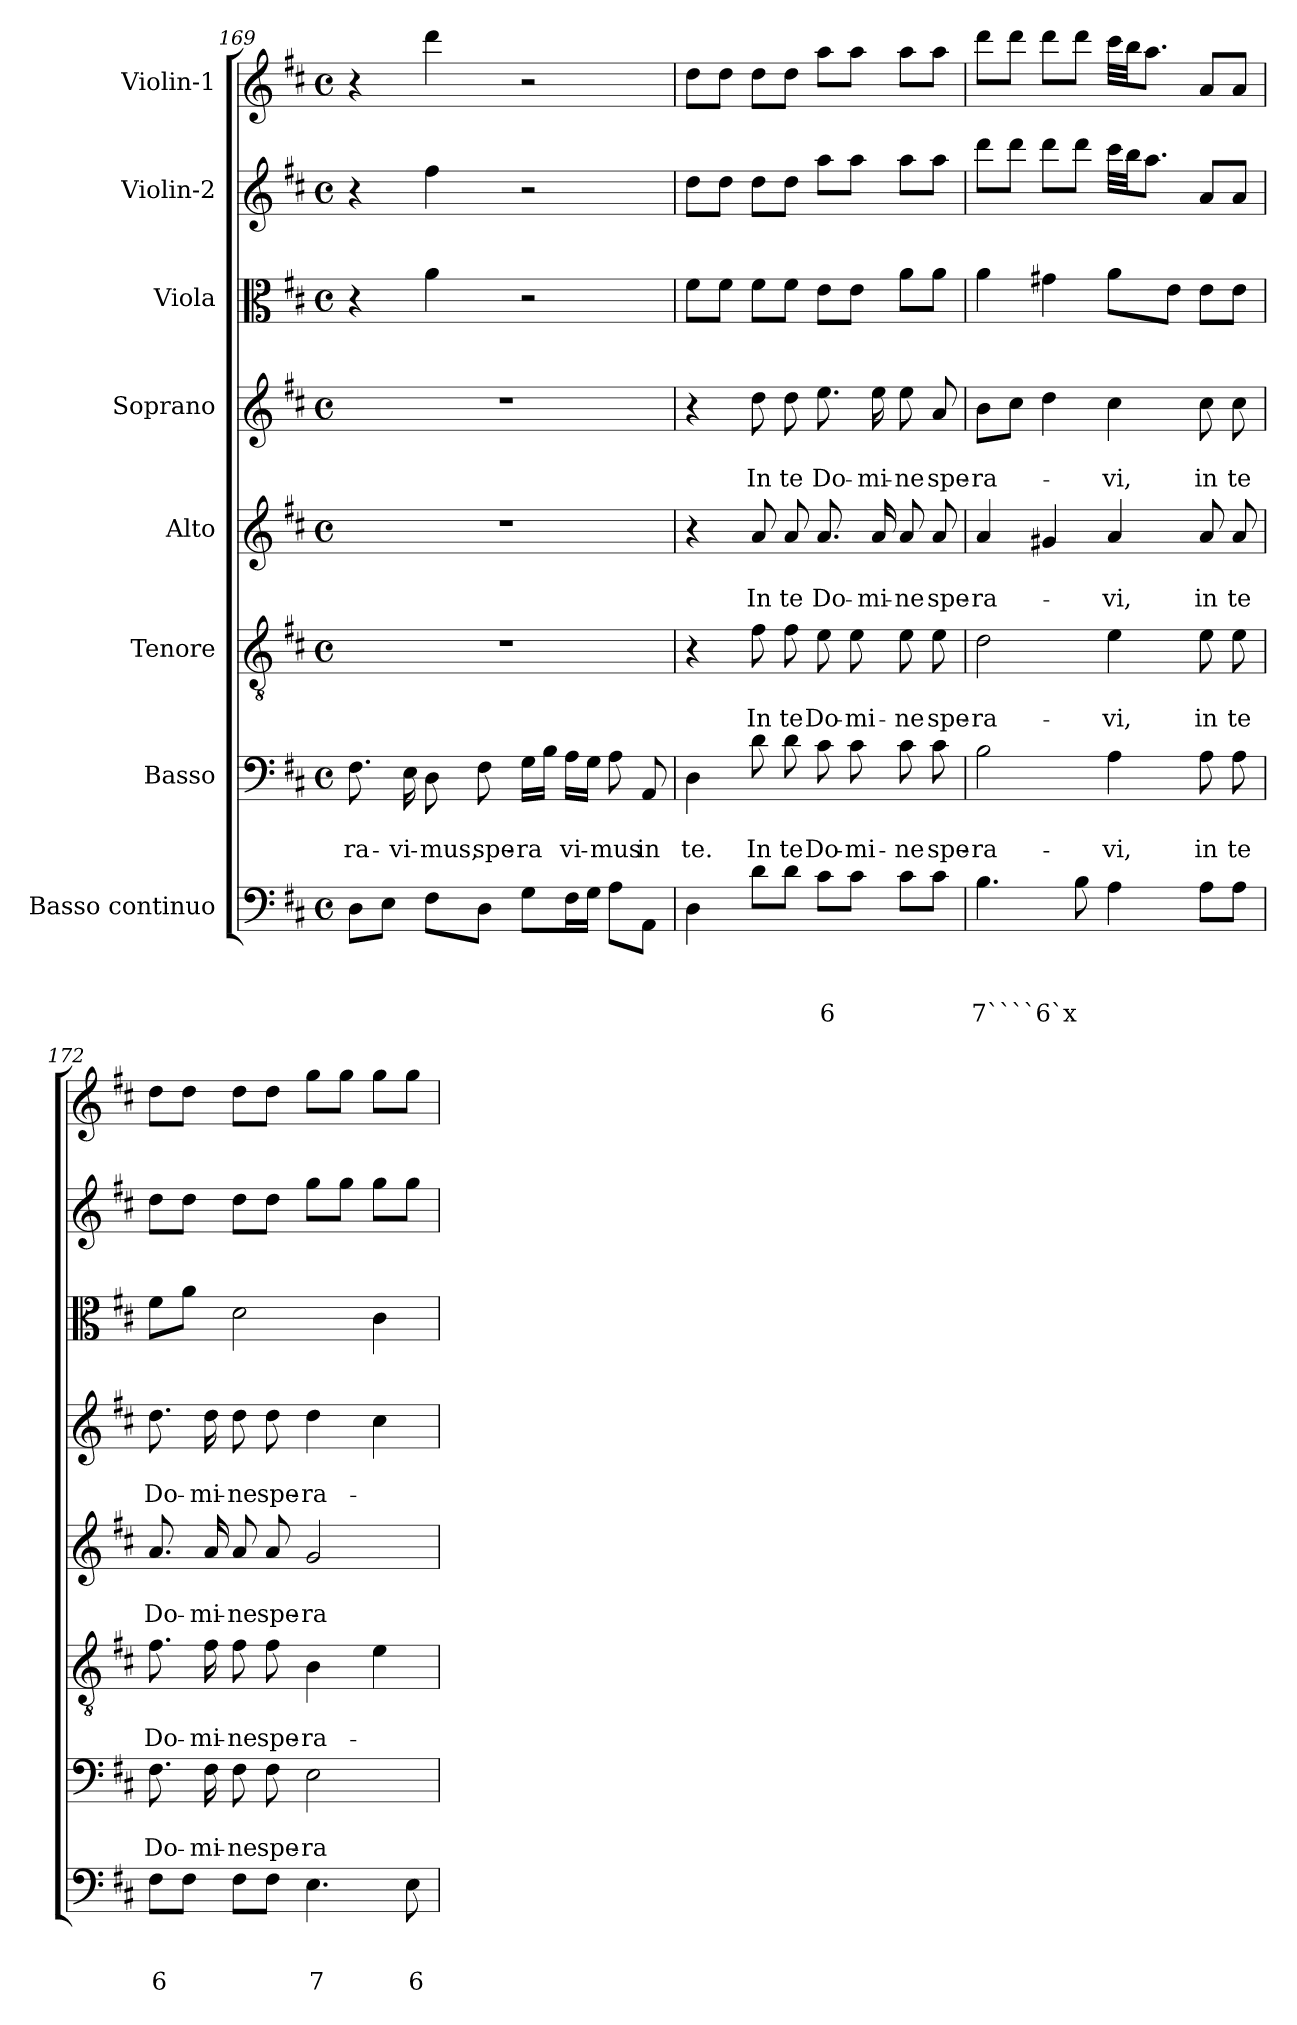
**kern	**text	**text	**text	**kern	**text	**text	**kern	**text	**text	**kern	**text	**text	**kern	**text	**text	**kern	**kern	**kern
*part8	*part8	*part8	*part8	*part7	*part7	*part7	*part6	*part6	*part6	*part5	*part5	*part5	*part4	*part4	*part4	*part3	*part2	*part1
*staff8	*staff8	*staff8	*staff8	*staff7	*staff7	*staff7	*staff6	*staff6	*staff6	*staff5	*staff5	*staff5	*staff4	*staff4	*staff4	*staff3	*staff2	*staff1
*I"Basso continuo	*	*	*	*I"Basso	*	*	*I"Tenore	*	*	*I"Alto	*	*	*I"Soprano	*	*	*I"Viola	*I"Violin-2	*I"Violin-1
*clefF4	*	*	*	*clefF4	*	*	*clefGv2	*	*	*clefG2	*	*	*clefG2	*	*	*clefC3	*clefG2	*clefG2
*k[f#c#]	*	*	*	*k[f#c#]	*	*	*k[f#c#]	*	*	*k[f#c#]	*	*	*k[f#c#]	*	*	*k[f#c#]	*k[f#c#]	*k[f#c#]
*D:	*	*	*	*D:	*	*	*D:	*	*	*D:	*	*	*D:	*	*	*D:	*D:	*D:
*M4/4	*	*	*	*M4/4	*	*	*M4/4	*	*	*M4/4	*	*	*M4/4	*	*	*M4/4	*M4/4	*M4/4
*met(c)	*	*	*	*met(c)	*	*	*met(c)	*	*	*met(c)	*	*	*met(c)	*	*	*met(c)	*met(c)	*met(c)
=169	=169	=169	=169	=169	=169	=169	=169	=169	=169	=169	=169	=169	=169	=169	=169	=169	=169	=169
!	!	!	!	!	!	!LO:LY:b	!	!	!	!	!	!	!	!	!	!	!	!
8D\L	.	.	.	8.F#\	.	-ra-	1r	.	.	1r	.	.	1r	.	.	4r	4r	4r
8E\J	.	.	.	.	.	.	.	.	.	.	.	.	.	.	.	.	.	.
!	!	!	!	!	!	!LO:LY:b	!	!	!	!	!	!	!	!	!	!	!	!
.	.	.	.	16E\	.	-vi-	.	.	.	.	.	.	.	.	.	.	.	.
!	!	!	!	!	!	!LO:LY:b	!	!	!	!	!	!	!	!	!	!	!	!
8F#\L	.	.	.	8D\	.	-mus,	.	.	.	.	.	.	.	.	.	4a\	4ff#\	4ddd\
!	!	!	!	!	!	!LO:LY:b	!	!	!	!	!	!	!	!	!	!	!	!
8D\J	.	.	.	8F#\	.	spe-	.	.	.	.	.	.	.	.	.	.	.	.
!	!	!	!	!	!	!LO:LY:b	!	!	!	!	!	!	!	!	!	!	!	!
8G\L	.	.	.	16G\LL	.	-ra	.	.	.	.	.	.	.	.	.	2r	2r	2r
.	.	.	.	16B\JJ	.	.	.	.	.	.	.	.	.	.	.	.	.	.
!	!	!	!	!	!	!LO:LY:b	!	!	!	!	!	!	!	!	!	!	!	!
16F#\L	.	.	.	16A\LL	.	vi-	.	.	.	.	.	.	.	.	.	.	.	.
16G\JJ	.	.	.	16G\JJ	.	.	.	.	.	.	.	.	.	.	.	.	.	.
!	!	!	!	!	!	!LO:LY:b	!	!	!	!	!	!	!	!	!	!	!	!
8A\L	.	.	.	8A\	.	-mus	.	.	.	.	.	.	.	.	.	.	.	.
!	!	!	!	!	!	!LO:LY:b	!	!	!	!	!	!	!	!	!	!	!	!
8AA\J	.	.	.	8AA/	.	in	.	.	.	.	.	.	.	.	.	.	.	.
=170	=170	=170	=170	=170	=170	=170	=170	=170	=170	=170	=170	=170	=170	=170	=170	=170	=170	=170
!	!	!	!	!	!	!LO:LY:b	!	!	!	!	!	!	!	!	!	!	!	!
4D\	.	.	.	4D\	.	te.	4r	.	.	4r	.	.	4r	.	.	8f#\L	8dd\L	8dd\L
.	.	.	.	.	.	.	.	.	.	.	.	.	.	.	.	8f#\J	8dd\J	8dd\J
!	!	!	!	!	!	!LO:LY:b	!	!	!LO:LY:b	!	!	!LO:LY:b	!	!	!LO:LY:b	!	!	!
8d\L	.	.	.	8d\	.	In	8f#\	.	-In	8a/	.	In	8dd\	.	In	8f#\L	8dd\L	8dd\L
!	!	!	!	!	!	!LO:LY:b	!	!	!LO:LY:b	!	!	!LO:LY:b	!	!	!LO:LY:b	!	!	!
8d\J	.	.	.	8d\	.	te	8f#\	.	te	8a/	.	te	8dd\	.	te	8f#\J	8dd\J	8dd\J
!	!	!	!LO:LY:b	!	!	!LO:LY:b	!	!	!LO:LY:b	!	!	!LO:LY:b	!	!	!LO:LY:b	!	!	!
8c#\L	.	.	6	8c#\	.	Do-	8e\	.	Do-	8.a/	.	Do-	8.ee\	.	Do-	8e\L	8aa\L	8aa\L
!	!	!	!	!	!	!LO:LY:b	!	!	!LO:LY:b	!	!	!	!	!	!	!	!	!
8c#\J	.	.	.	8c#\	.	-mi-	8e\	.	-mi-	.	.	.	.	.	.	8e\J	8aa\J	8aa\J
!	!	!	!	!	!	!	!	!	!	!	!	!LO:LY:b	!	!	!LO:LY:b	!	!	!
.	.	.	.	.	.	.	.	.	.	16a/	.	-mi-	16ee\	.	-mi-	.	.	.
!	!	!	!	!	!	!LO:LY:b	!	!	!LO:LY:b	!	!	!LO:LY:b	!	!	!LO:LY:b	!	!	!
8c#\L	.	.	.	8c#\	.	-ne	8e\	.	-ne	8a/	.	-ne	8ee\	.	-ne	8a\L	8aa\L	8aa\L
!	!	!	!	!	!	!LO:LY:b	!	!	!LO:LY:b	!	!	!LO:LY:b	!	!	!LO:LY:b	!	!	!
8c#\J	.	.	.	8c#\	.	spe-	8e\	.	spe-	8a/	.	spe-	8a/	.	spe-	8a\J	8aa\J	8aa\J
!!LO:PB:g=z
=171	=171	=171	=171	=171	=171	=171	=171	=171	=171	=171	=171	=171	=171	=171	=171	=171	=171	=171
!	!	!	!LO:LY:b	!	!	!LO:LY:b	!	!	!LO:LY:b	!	!	!LO:LY:b	!	!	!LO:LY:b	!	!	!
4.B\	.	.	7````6`x	2B\	.	-ra-	2d\	.	-ra-	4a/	.	-ra-	8b\L	.	-ra-	4a\	8ddd\L	8ddd\L
.	.	.	.	.	.	.	.	.	.	.	.	.	8cc#\J	.	.	.	8ddd\J	8ddd\J
.	.	.	.	.	.	.	.	.	.	4g#X/	.	.	4dd\	.	.	4g#X\	8ddd\L	8ddd\L
8B\	.	.	.	.	.	.	.	.	.	.	.	.	.	.	.	.	8ddd\J	8ddd\J
!	!	!	!	!	!	!LO:LY:b	!	!	!LO:LY:b	!	!	!LO:LY:b	!	!	!LO:LY:b	!	!	!
4A\	.	.	.	4A\	.	-vi,	4e\	.	-vi,	4a/	.	-vi,	4cc#\	.	-vi,	8a\L	32ccc#\LLL	32ccc#\LLL
.	.	.	.	.	.	.	.	.	.	.	.	.	.	.	.	.	32bb\JJ	32bb\JJ
.	.	.	.	.	.	.	.	.	.	.	.	.	.	.	.	.	8.aa\J	8.aa\J
.	.	.	.	.	.	.	.	.	.	.	.	.	.	.	.	8e\J	.	.
!	!	!	!	!	!	!LO:LY:b	!	!	!LO:LY:b	!	!	!LO:LY:b	!	!	!LO:LY:b	!	!	!
8A\L	.	.	.	8A\	.	in	8e\	.	in	8a/	.	in	8cc#\	.	in	8e\L	8a/L	8a/L
!	!	!	!	!	!	!LO:LY:b	!	!	!LO:LY:b	!	!	!LO:LY:b	!	!	!LO:LY:b	!	!	!
8A\J	.	.	.	8A\	.	te	8e\	.	te	8a/	.	te	8cc#\	.	te	8e\J	8a/J	8a/J
=172	=172	=172	=172	=172	=172	=172	=172	=172	=172	=172	=172	=172	=172	=172	=172	=172	=172	=172
!	!	!	!LO:LY:b	!	!	!LO:LY:b	!	!	!LO:LY:b	!	!	!LO:LY:b	!	!	!LO:LY:b	!	!	!
8F#\L	.	.	6	8.F#\	.	Do-	8.f#\	.	Do-	8.a/	.	Do-	8.dd\	.	Do-	8f#\L	8dd\L	8dd\L
8F#\J	.	.	.	.	.	.	.	.	.	.	.	.	.	.	.	8a\J	8dd\J	8dd\J
!	!	!	!	!	!	!LO:LY:b	!	!	!LO:LY:b	!	!	!LO:LY:b	!	!	!LO:LY:b	!	!	!
.	.	.	.	16F#\	.	-mi-	16f#\	.	-mi-	16a/	.	-mi-	16dd\	.	-mi-	.	.	.
!	!	!	!	!	!	!LO:LY:b	!	!	!LO:LY:b	!	!	!LO:LY:b	!	!	!LO:LY:b	!	!	!
8F#\L	.	.	.	8F#\	.	-ne	8f#\	.	-ne	8a/	.	-ne	8dd\	.	-ne	2d\	8dd\L	8dd\L
!	!	!	!	!	!	!LO:LY:b	!	!	!LO:LY:b	!	!	!LO:LY:b	!	!	!LO:LY:b	!	!	!
8F#\J	.	.	.	8F#\	.	spe-	8f#\	.	spe-	8a/	.	spe-	8dd\	.	spe-	.	8dd\J	8dd\J
!	!	!	!LO:LY:b	!	!	!LO:LY:b	!	!	!LO:LY:b	!	!	!LO:LY:b	!	!	!LO:LY:b	!	!	!
4.E\	.	.	7	2E\	.	-ra-	4B\	.	-ra-	2g/	.	-ra-	4dd\	.	-ra-	.	8gg\L	8gg\L
.	.	.	.	.	.	.	.	.	.	.	.	.	.	.	.	.	8gg\J	8gg\J
.	.	.	.	.	.	.	4e\	.	.	.	.	.	4cc#\	.	.	4c#\	8gg\L	8gg\L
!	!	!	!LO:LY:b	!	!	!	!	!	!	!	!	!	!	!	!	!	!	!
8E\	.	.	6	.	.	.	.	.	.	.	.	.	.	.	.	.	8gg\J	8gg\J
=	=	=	=	=	=	=	=	=	=	=	=	=	=	=	=	=	=	=
*-	*-	*-	*-	*-	*-	*-	*-	*-	*-	*-	*-	*-	*-	*-	*-	*-	*-	*-
